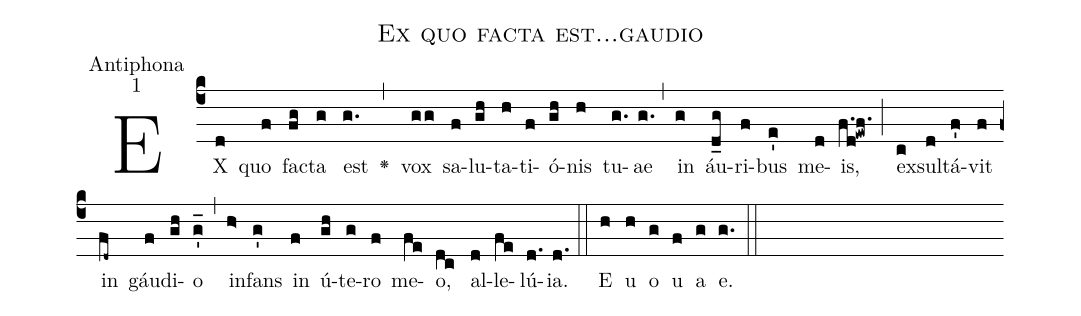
name:Ex quo facta est...gaudio;
office-part:Antiphona;
mode:1;
%%
(c4) EX(d) quo(f) fa(fg)cta(g) est(g.) <v>\greheightstar</v>(,) vox(gg) sa(f)lu(gh)ta(h)ti(f)ó(gh)nis(h) tu(g.)ae(g.) (,) in(g) áu(d_g)ri(f)bus(e') me(d)is,(f.d!ewf.) (;) ex(c)sul(d)tá(f')vit(f) in(fd~) gáu(f)di(gh)o(g'_) (,) in(h>)fans(g') in(f) ú(gh)te(g)ro(f) me(fe)o,(dc) al(d)le(fe)lú(d.)ia.(d.) (::)
<eu>E(h) u(h) o(g) u(f) a(g) e.</eu>(g.) (::)
